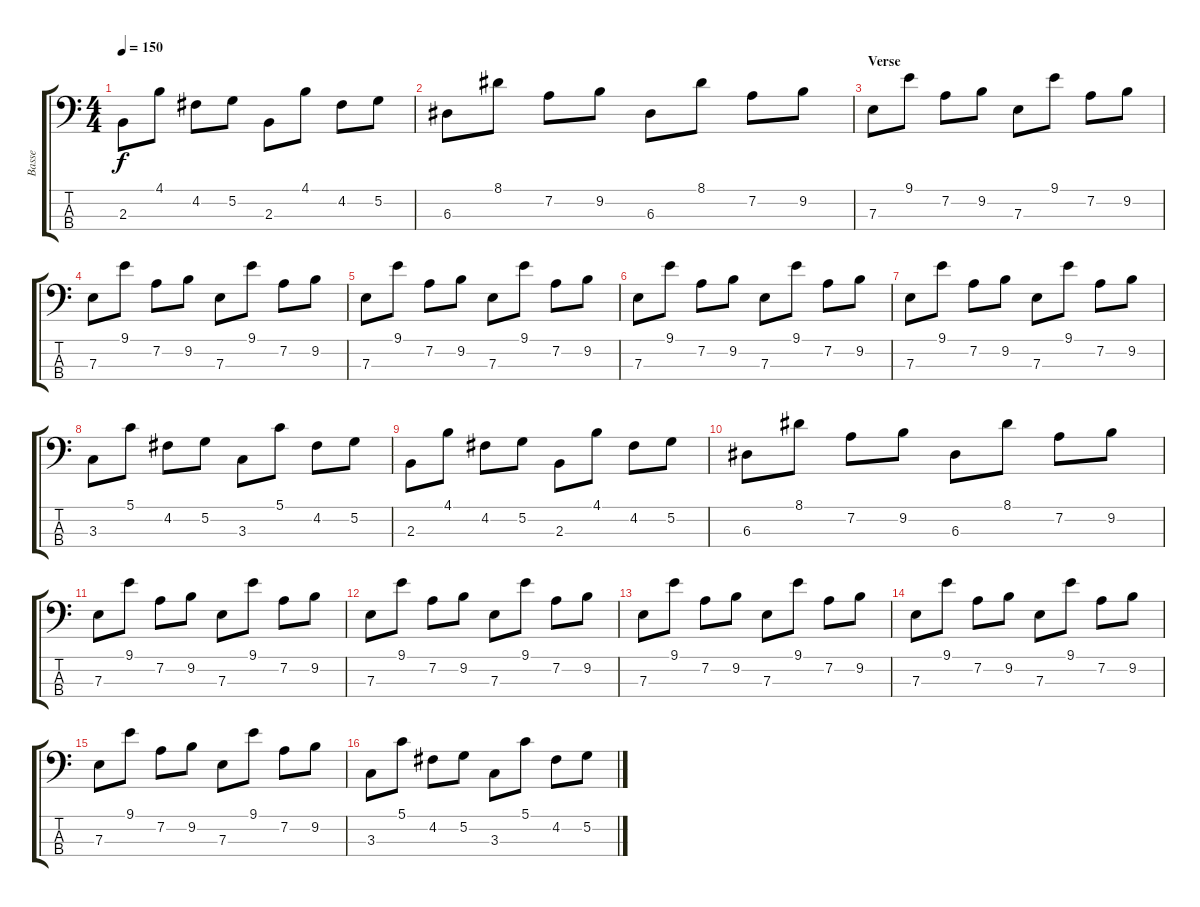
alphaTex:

\track ("Basse" "Basse") {instrument electricbassfinger}
\staff {score tabs}
\tuning (G2 D2 A1 D1) {hide}
\ts (4 4)
\tempo 150
\clef f4
\ks c
2.3.8{dy f} 4.1.8 4.2.8 5.2.8 2.3.8 4.1.8 4.2.8 5.2.8 |
6.3.8 8.1.8 7.2.8 9.2.8 6.3.8 8.1.8 7.2.8 9.2.8 |
\section ("" "Verse")
7.3.8{instrument synthbass2} 9.1.8 7.2.8 9.2.8 7.3.8 9.1.8 7.2.8 9.2.8 |
7.3.8 9.1.8 7.2.8 9.2.8 7.3.8 9.1.8 7.2.8 9.2.8 |
7.3.8 9.1.8 7.2.8 9.2.8 7.3.8 9.1.8 7.2.8 9.2.8 |
7.3.8 9.1.8 7.2.8 9.2.8 7.3.8 9.1.8 7.2.8 9.2.8 |
7.3.8 9.1.8 7.2.8 9.2.8 7.3.8 9.1.8 7.2.8 9.2.8 |
3.3.8 5.1.8 4.2.8 5.2.8 3.3.8 5.1.8 4.2.8 5.2.8 |
2.3.8 4.1.8 4.2.8 5.2.8 2.3.8 4.1.8 4.2.8 5.2.8 |
6.3.8 8.1.8 7.2.8 9.2.8 6.3.8 8.1.8 7.2.8 9.2.8 |
7.3.8{instrument synthbass2} 9.1.8 7.2.8 9.2.8 7.3.8 9.1.8 7.2.8 9.2.8 |
7.3.8 9.1.8 7.2.8 9.2.8 7.3.8 9.1.8 7.2.8 9.2.8 |
7.3.8 9.1.8 7.2.8 9.2.8 7.3.8 9.1.8 7.2.8 9.2.8 |
7.3.8 9.1.8 7.2.8 9.2.8 7.3.8 9.1.8 7.2.8 9.2.8 |
7.3.8 9.1.8 7.2.8 9.2.8 7.3.8 9.1.8 7.2.8 9.2.8 |
3.3.8 5.1.8 4.2.8 5.2.8 3.3.8 5.1.8 4.2.8 5.2.8
